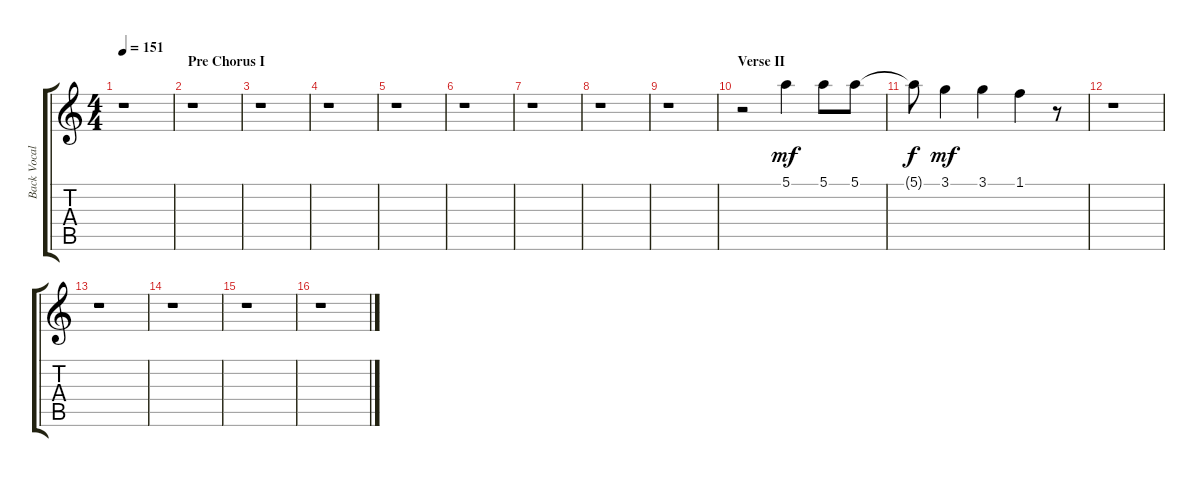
\track ("Back Vocal" "Back Vocal") {instrument contrabass}
\staff {score tabs}
\tuning (E4 B3 G3 D3 A2 E2) {hide}
\ts (4 4)
\tempo 151
\clef g2
\ks c
r.1{dy mf} |
\section ("" "Pre Chorus I")
r.1 |
r.1 |
r.1 |
r.1 |
r.1 |
r.1 |
r.1 |
r.1 |
\section ("" "Verse II")
r.2 5.1.4 5.1.8 5.1.8 |
5.1{t}.8{dy f} 3.1.4{dy mf} 3.1.4 1.1.4 r.8 |
r.1 |
r.1 |
r.1 |
r.1 |
r.1
